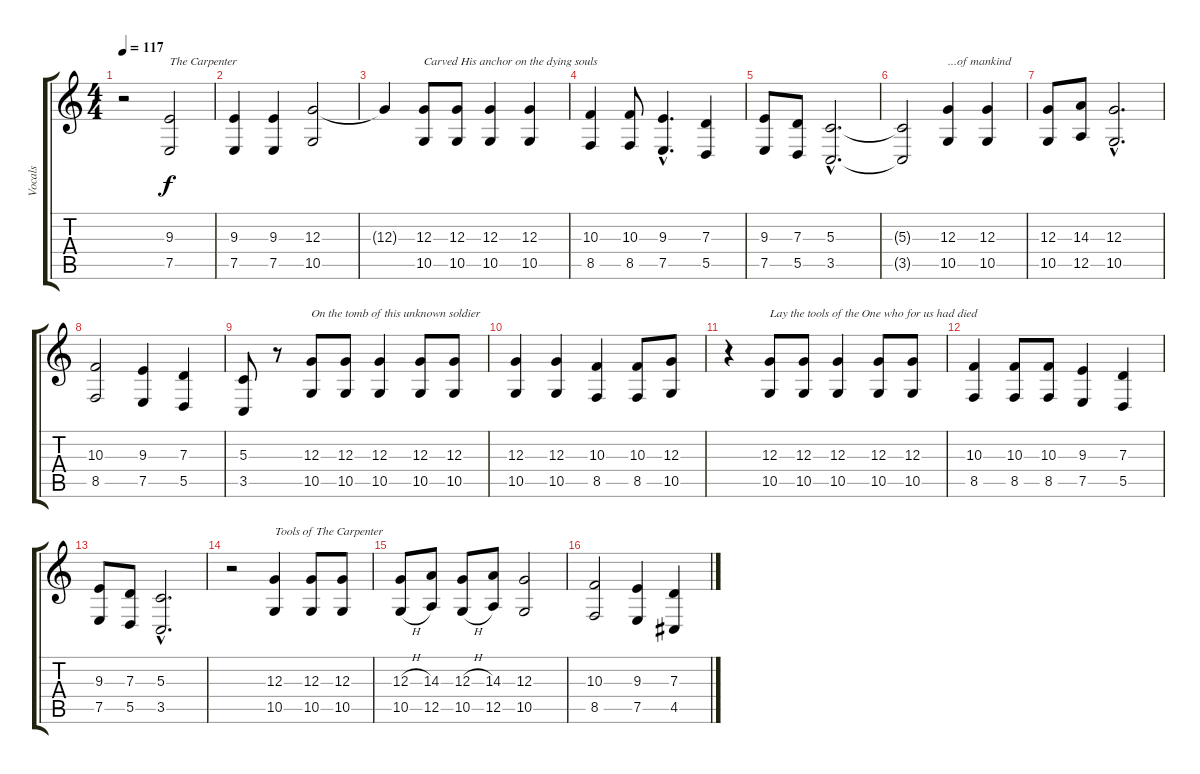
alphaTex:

\track ("Vocals" "Vocals") {instrument cello}
\staff {score tabs}
\tuning (E4 B3 G3 D3 A2 E2) {hide}
\ts (4 4)
\tempo 117
\clef g2
\ks c
r.2{dy f instrument overdrivenguitar} (9.3 7.5).2{txt "The Carpenter"} |
(9.3 7.5).4 (9.3 7.5).4 (12.3 10.5).2 |
12.3{t}.4 (12.3 10.5).8{txt "Carved His anchor on the dying souls"} (12.3 10.5).8 (12.3 10.5).4 (12.3 10.5).4 |
(10.3 8.5).4 (10.3 8.5).8 (9.3{hac} 7.5{hac}).4{d} (7.3 5.5).4 |
(9.3 7.5).8 (7.3 5.5).8 (5.3{hac} 3.5{hac}).2{d} |
(5.3{t} 3.5{t}).2 (12.3 10.5).4{txt "...of mankind"} (12.3 10.5).4 |
(12.3 10.5).8 (14.3 12.5).8 (12.3{hac} 10.5{hac}).2{d} |
(10.3 8.5).2 (9.3 7.5).4 (7.3 5.5).4 |
(5.3 3.5).8 r.8 (12.3 10.5).8{txt "On the tomb of this unknown soldier"} (12.3 10.5).8 (12.3 10.5).4 (12.3 10.5).8 (12.3 10.5).8 |
(12.3 10.5).4 (12.3 10.5).4 (10.3 8.5).4 (10.3 8.5).8 (12.3 10.5).8 |
r.4 (12.3 10.5).8{txt "Lay the tools of the One who for us had died"} (12.3 10.5).8 (12.3 10.5).4 (12.3 10.5).8 (12.3 10.5).8 |
(10.3 8.5).4 (10.3 8.5).8 (10.3 8.5).8 (9.3 7.5).4 (7.3 5.5).4 |
(9.3 7.5).8 (7.3 5.5).8 (5.3{hac} 3.5{hac}).2{d} |
r.2 (12.3 10.5).4{txt "Tools of The Carpenter"} (12.3 10.5).8 (12.3 10.5).8 |
(12.3{h} 10.5{h}).8 (14.3 12.5).8 (12.3{h} 10.5{h}).8 (14.3 12.5).8 (12.3 10.5).2 |
(10.3 8.5).2 (9.3 7.5).4 (7.3 4.5).4
